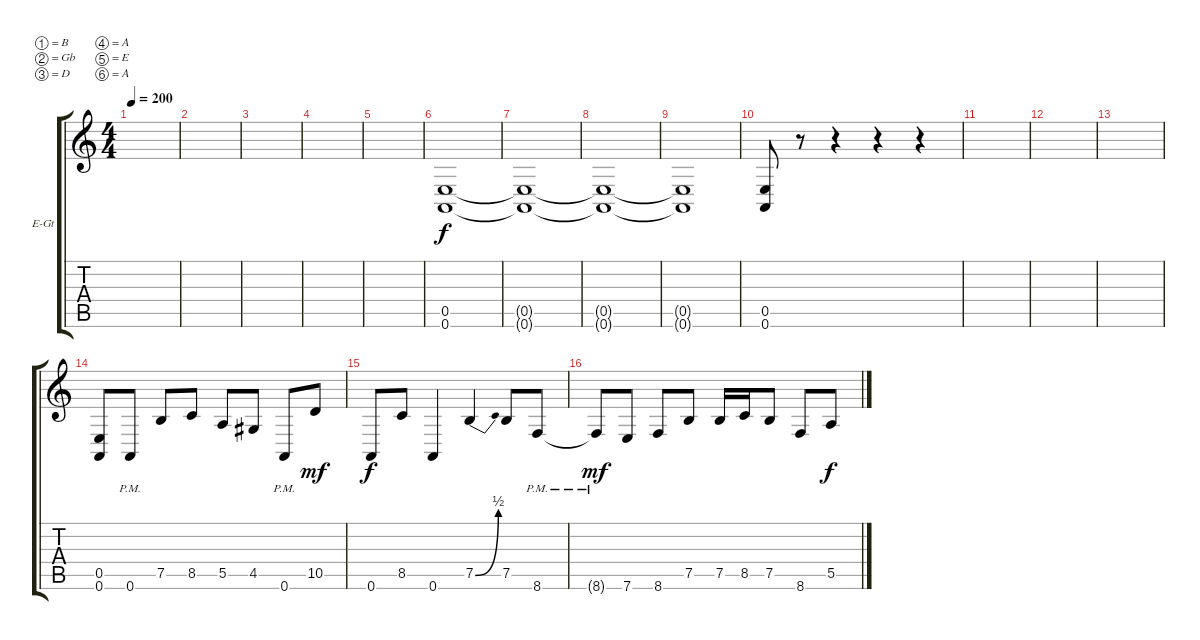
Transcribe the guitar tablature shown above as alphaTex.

\bracketExtendMode groupsimilarinstruments
\firstSystemTrackNameOrientation horizontal
\otherSystemsTrackNameOrientation horizontal
\track ("Quentin Laval" "E-Gt") {instrument distortionguitar}
\staff {score tabs}
\tuning (B3 Gb3 D3 A2 E2 A1)
\ts (4 4)
\tempo 200
\clef g2
\ks c
|
|
|
|
|
(0.5 0.6).1{dy f} |
(0.5{t} 0.6{t}).1 |
(0.5{t} 0.6{t}).1 |
(0.5{t} 0.6{t}).1 |
(0.6 0.5).8 r.8 r.4 r.4 r.4 |
|
|
|
(0.5 0.6).8 0.6{pm}.8 7.5.8 8.5.8 5.5.8 4.5.8 0.6{pm}.8 10.5.8{dy mf} |
0.6.8{dy f} 8.5.8 0.6.4 7.5{be (bend 16.2 0 30 2)}.4 7.5.8 8.6{pm}.8 |
8.6{pm t}.8{dy mf} 7.6.8 8.6.8 7.5.8 7.5.16 8.5.16 7.5.8 8.6.8 5.5.8{dy f}
